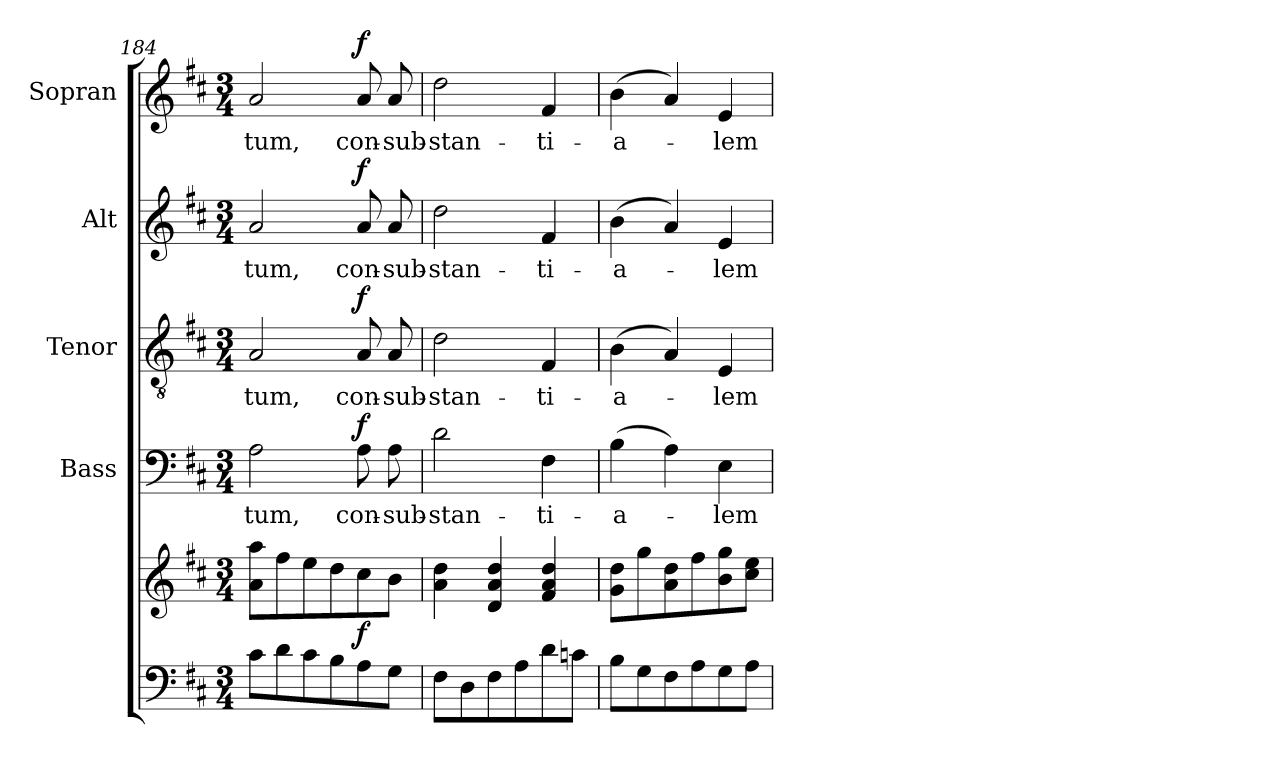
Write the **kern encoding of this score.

**kern	**kern	**dynam	**kern	**text	**dynam	**kern	**text	**dynam	**kern	**text	**dynam	**kern	**text	**dynam
*part5	*part5	*part5	*part4	*part4	*part4	*part3	*part3	*part3	*part2	*part2	*part2	*part1	*part1	*part1
*staff6	*staff5	*staff5/6	*staff4	*staff4	*staff4	*staff3	*staff3	*staff3	*staff2	*staff2	*staff2	*staff1	*staff1	*staff1
*	*	*	*I"Bass	*	*	*I"Tenor	*	*	*I"Alt	*	*	*I"Sopran	*	*
*	*	*	*I'B.	*	*	*I'T.	*	*	*I'A.	*	*	*I'S.	*	*
*clefF4	*clefG2	*	*clefF4	*	*	*clefGv2	*	*	*clefG2	*	*	*clefG2	*	*
*k[f#c#]	*k[f#c#]	*	*k[f#c#]	*	*	*k[f#c#]	*	*	*k[f#c#]	*	*	*k[f#c#]	*	*
*D:	*D:	*	*D:	*	*	*D:	*	*	*D:	*	*	*D:	*	*
*M3/4	*M3/4	*	*M3/4	*	*	*M3/4	*	*	*M3/4	*	*	*M3/4	*	*
=184	=184	=184	=184	=184	=184	=184	=184	=184	=184	=184	=184	=184	=184	=184
!	!	!	!	!LO:LY:b	!	!	!LO:LY:b	!	!	!LO:LY:b	!	!	!LO:LY:b	!
8c#\L	8a\ 8aa\L	.	2A\	-tum,	.	2A/	-tum,	.	2a/	-tum,	.	2a/	-tum,	.
8d\	8ff#\	.	.	.	.	.	.	.	.	.	.	.	.	.
8c#\	8ee\	.	.	.	.	.	.	.	.	.	.	.	.	.
8B\	8dd\	.	.	.	.	.	.	.	.	.	.	.	.	.
!	!	!LO:DY:b	!	!LO:LY:b	!LO:DY:a	!	!LO:LY:b	!LO:DY:a	!	!LO:LY:b	!LO:DY:a	!	!LO:LY:b	!LO:DY:a
8A\	8cc#\	f	8A\	con-	f	8A/	con-	f	8a/	con-	f	8a/	con-	f
!	!	!	!	!LO:LY:b	!	!	!LO:LY:b	!	!	!LO:LY:b	!	!	!LO:LY:b	!
8G\J	8b\J	.	8A\	-sub-	.	8A/	-sub-	.	8a/	-sub-	.	8a/	-sub-	.
=185	=185	=185	=185	=185	=185	=185	=185	=185	=185	=185	=185	=185	=185	=185
!	!	!	!	!LO:LY:b	!	!	!LO:LY:b	!	!	!LO:LY:b	!	!	!LO:LY:b	!
8F#\L	4a\ 4dd\	.	2d\	-stan-	.	2d\	-stan-	.	2dd\	-stan-	.	2dd\	-stan-	.
8D\	.	.	.	.	.	.	.	.	.	.	.	.	.	.
8F#\	4d/ 4a/ 4dd/	.	.	.	.	.	.	.	.	.	.	.	.	.
8A\	.	.	.	.	.	.	.	.	.	.	.	.	.	.
!	!	!	!	!LO:LY:b	!	!	!LO:LY:b	!	!	!LO:LY:b	!	!	!LO:LY:b	!
8d\	4f#/ 4a/ 4dd/	.	4F#\	-ti-	.	4F#/	-ti-	.	4f#/	-ti-	.	4f#/	-ti-	.
8cn\J	.	.	.	.	.	.	.	.	.	.	.	.	.	.
=186	=186	=186	=186	=186	=186	=186	=186	=186	=186	=186	=186	=186	=186	=186
!	!	!	!	!LO:LY:b	!	!	!LO:LY:b	!	!	!LO:LY:b	!	!	!LO:LY:b	!
8B\L	8g\ 8dd\L	.	(>4B\	-a-	.	(>4B\	-a-	.	(>4b\	-a-	.	(>4b\	-a-	.
8G\	8gg\	.	.	.	.	.	.	.	.	.	.	.	.	.
8F#\	8a\ 8dd\	.	4A\)	.	.	4A/)	.	.	4a/)	.	.	4a/)	.	.
8A\	8ff#\	.	.	.	.	.	.	.	.	.	.	.	.	.
!	!	!	!	!LO:LY:b	!	!	!LO:LY:b	!	!	!LO:LY:b	!	!	!LO:LY:b	!
8G\	8b\ 8gg\	.	4E\	-lem	.	4E/	-lem	.	4e/	-lem	.	4e/	-lem	.
8A\J	8cc#\ 8ee\J	.	.	.	.	.	.	.	.	.	.	.	.	.
=	=	=	=	=	=	=	=	=	=	=	=	=	=	=
*-	*-	*-	*-	*-	*-	*-	*-	*-	*-	*-	*-	*-	*-	*-
